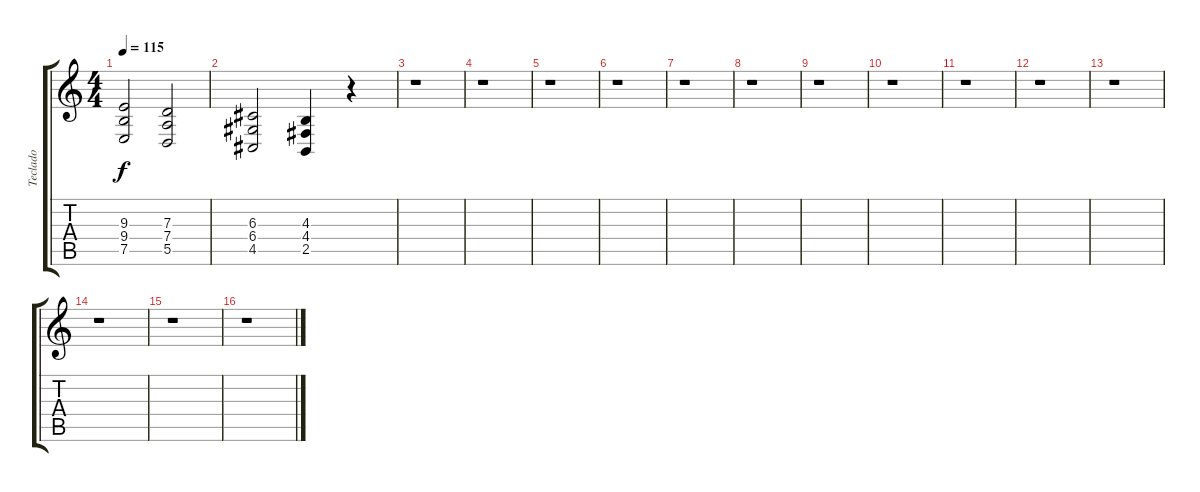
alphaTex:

\track ("Teclado" "Teclado") {instrument choiraahs}
\staff {score tabs}
\tuning (E4 B3 G3 D3 A2 E2) {hide}
\ts (4 4)
\tempo 115
\clef g2
\ks c
(9.3 9.4 7.5).2{dy f instrument choiraahs} (7.3 7.4 5.5).2 |
(6.3 6.4 4.5).2 (4.3 4.4 2.5).4 r.4 |
r.1 |
r.1 |
r.1 |
r.1 |
r.1 |
r.1 |
r.1 |
r.1 |
r.1 |
r.1 |
r.1 |
r.1 |
r.1 |
r.1
